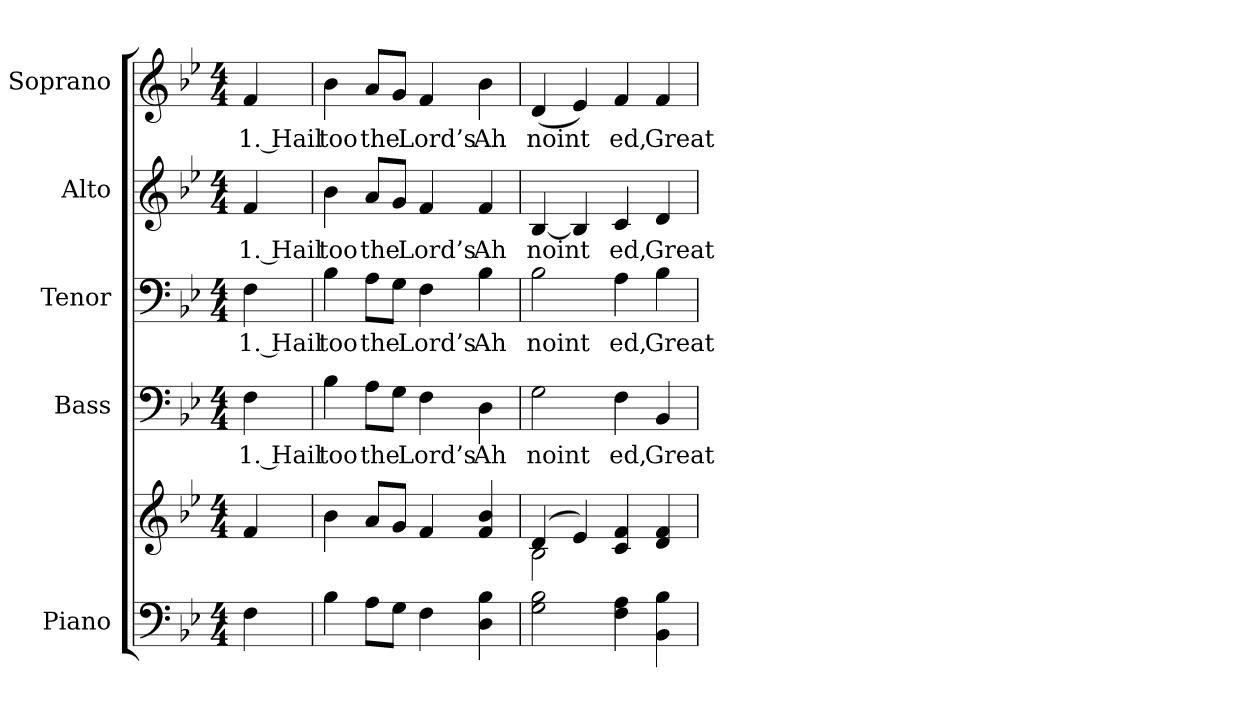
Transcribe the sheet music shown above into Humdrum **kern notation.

**kern	**kern	**kern	**text	**kern	**text	**kern	**text	**kern	**text
*part5	*part5	*part4	*part4	*part3	*part3	*part2	*part2	*part1	*part1
*staff6	*staff5	*staff4	*staff4	*staff3	*staff3	*staff2	*staff2	*staff1	*staff1
*I"Piano	*	*I"Bass	*	*I"Tenor	*	*I"Alto	*	*I"Soprano	*
*I'Pno.	*	*I'B.	*	*I'T.	*	*I'A.	*	*I'S.	*
!!LO:PB:g=z
*clefF4	*clefG2	*clefF4	*	*clefF4	*	*clefG2	*	*clefG2	*
*k[b-e-]	*k[b-e-]	*k[b-e-]	*	*k[b-e-]	*	*k[b-e-]	*	*k[b-e-]	*
*B-:	*B-:	*B-:	*	*B-:	*	*B-:	*	*B-:	*
*M4/4	*M4/4	*M4/4	*	*M4/4	*	*M4/4	*	*M4/4	*
*MM140	*MM140	*MM140	*	*MM140	*	*MM140	*	*MM140	*
=1	=1	=1	=1	=1	=1	=1	=1	=1	=1
!	!	!	!LO:LY:b:color=#000000	!	!	!	!	!	!
!	!	!	!	!	!LO:LY:b:color=#000000	!	!	!	!
!	!	!	!	!	!	!	!LO:LY:b:color=#000000	!	!
!	!	!	!	!	!	!	!	!	!LO:LY:b:color=#000000
4Fi\	4fi/	4Fi\	1. Hail	4Fi\	1. Hail	4fi/	1. Hail	4fi/	1. Hail
=2	=2	=2	=2	=2	=2	=2	=2	=2	=2
!	!	!	!LO:LY:b:color=#000000	!	!	!	!	!	!
!	!	!	!	!	!LO:LY:b:color=#000000	!	!	!	!
!	!	!	!	!	!	!	!LO:LY:b:color=#000000	!	!
!	!	!	!	!	!	!	!	!	!LO:LY:b:color=#000000
4B-i\	4b-i\	4B-i\	too	4B-i\	too	4b-i\	too	4b-i\	too
!	!	!	!LO:LY:b:color=#000000	!	!	!	!	!	!
!	!	!	!	!	!LO:LY:b:color=#000000	!	!	!	!
!	!	!	!	!	!	!	!LO:LY:b:color=#000000	!	!
!	!	!	!	!	!	!	!	!	!LO:LY:b:color=#000000
8Ai\L	8ai/L	8Ai\L	the	8Ai\L	the	8ai/L	the	8ai/L	the
8Gi\J	8gi/J	8Gi\J	.	8Gi\J	.	8gi/J	.	8gi/J	.
!	!	!	!LO:LY:b:color=#000000	!	!	!	!	!	!
!	!	!	!	!	!LO:LY:b:color=#000000	!	!	!	!
!	!	!	!	!	!	!	!LO:LY:b:color=#000000	!	!
!	!	!	!	!	!	!	!	!	!LO:LY:b:color=#000000
4Fi\	4fi/	4Fi\	Lord’s	4Fi\	Lord’s	4fi/	Lord’s	4fi/	Lord’s
!	!	!	!LO:LY:b:color=#000000	!	!	!	!	!	!
!	!	!	!	!	!LO:LY:b:color=#000000	!	!	!	!
!	!	!	!	!	!	!	!LO:LY:b:color=#000000	!	!
!	!	!	!	!	!	!	!	!	!LO:LY:b:color=#000000
4Di\ 4B-i	4fi/ 4b-i	4Di\	Ah	4B-i\	Ah	4fi/	Ah	4b-i\	Ah
=3	=3	=3	=3	=3	=3	=3	=3	=3	=3
*	*^	*	*	*	*	*	*	*	*
!	!	!	!	!LO:LY:b:color=#000000	!	!	!	!	!	!
!	!	!	!	!	!	!LO:LY:b:color=#000000	!	!	!	!
!	!	!	!	!	!	!	!	!LO:LY:b:color=#000000	!	!
!	!	!	!	!	!	!	!	!	!	!LO:LY:b:color=#000000
2Gi\ 2B-i	(4di/	2B-i\	2Gi\	noint	2B-i\	noint	[<4B-i/	noint	(4di/	noint
.	4e-i/)	.	.	.	.	.	4B-i/]	.	4e-i/)	.
!	!	!	!	!LO:LY:b:color=#000000	!	!	!	!	!	!
!	!	!	!	!	!	!LO:LY:b:color=#000000	!	!	!	!
!	!	!	!	!	!	!	!	!LO:LY:b:color=#000000	!	!
!	!	!	!	!	!	!	!	!	!	!LO:LY:b:color=#000000
4Fi\ 4Ai	4ci/ 4fi	2ryy	4Fi\	ed,	4Ai\	ed,	4ci/	ed,	4fi/	ed,
!	!	!	!	!LO:LY:b:color=#000000	!	!	!	!	!	!
!	!	!	!	!	!	!LO:LY:b:color=#000000	!	!	!	!
!	!	!	!	!	!	!	!	!LO:LY:b:color=#000000	!	!
!	!	!	!	!	!	!	!	!	!	!LO:LY:b:color=#000000
4BB-i\ 4B-i	4di/ 4fi	.	4BB-i/	Great	4B-i\	Great	4di/	Great	4fi/	Great
*	*v	*v	*	*	*	*	*	*	*	*
=	=	=	=	=	=	=	=	=	=
*-	*-	*-	*-	*-	*-	*-	*-	*-	*-
